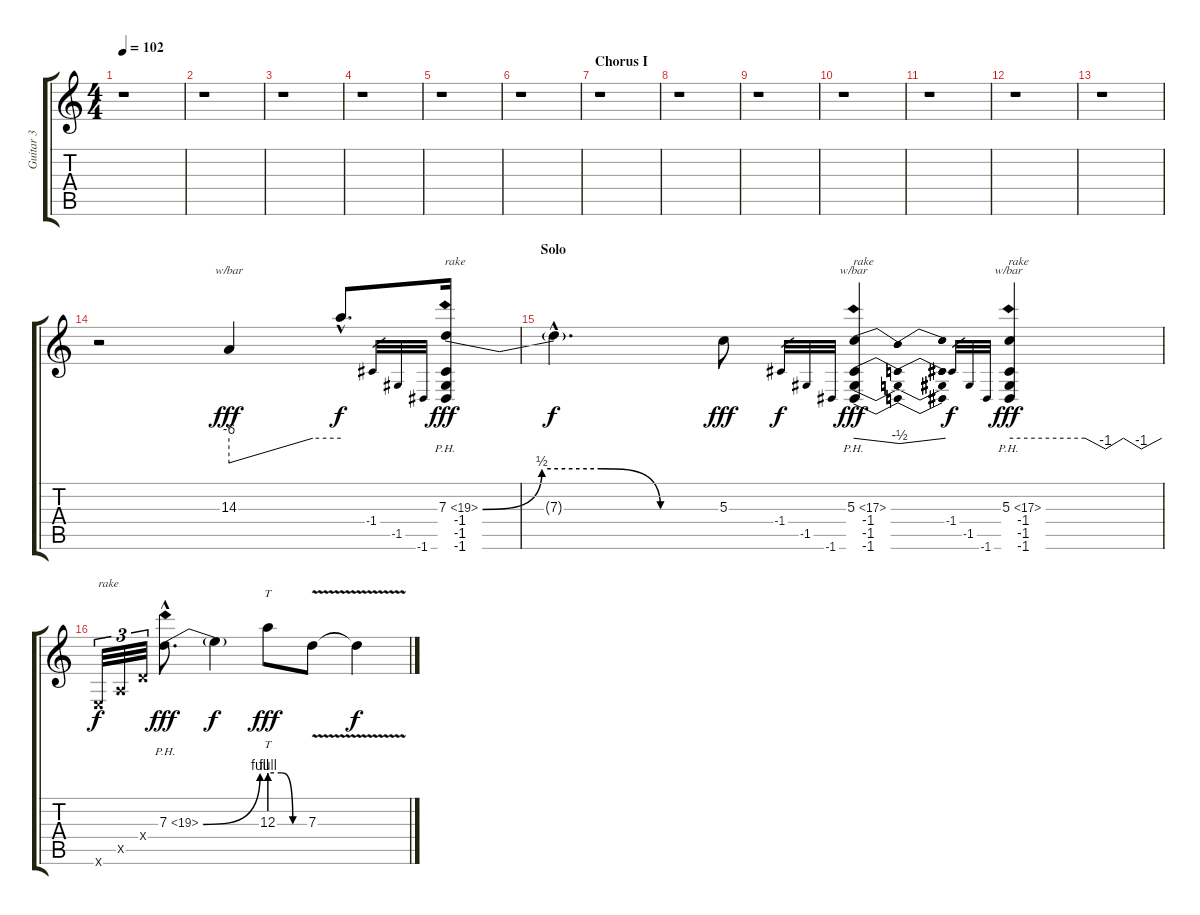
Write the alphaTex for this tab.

\track ("Guitar 3" "Guitar 3") {instrument distortionguitar}
\staff {score tabs}
\tuning (E4 B3 G3 D3 A2 E2) {hide}
\ts (4 4)
\tempo 102
\clef g2
\ks c
r.1{dy fff} |
r.1 |
r.1 |
r.1 |
r.1 |
r.1 |
\section ("" "Chorus I")
r.1 |
r.1 |
r.1 |
r.1 |
r.1 |
r.1 |
r.1 |
r.2 14.3.4{tbe (custom default 0 -24 45 0 60 0)} 14.3{hac t}.8{d dy f} -1.4.32{gr} -1.5.32{gr} -1.6.32{gr} (7.3{be (custom 0 0 15 2 30 2 45 0 60 0) ph 12} -1.4 -1.5 -1.6).16{txt "rake" dy fff} |
\section ("" "Solo")
7.3{hac t}.4{d dy f} 5.3.8{dy fff} -1.4.32{gr dy f} -1.5.32{gr} -1.6.32{gr} (5.3{ph 12} -1.4 -1.5 -1.6).4{tbe (dip default 0 0 30 -2 60 0) txt "rake" dy fff} -1.4.32{gr dy f} -1.5.32{gr} -1.6.32{gr} (5.3{ph 12} -1.4 -1.5 -1.6).4{tbe (custom default 0 0 30 0 38 -4 45 0 52 -4 60 0) txt "rake" dy fff} |
0.6{x}.32{tu (3 2) txt "rake" dy f} 0.5{x}.32{tu (3 2)} 0.4{x}.32{tu (3 2)} 7.3{be (bend 0 0 60 4) ph 12 hac}.8{d dy fff} 7.3{t}.4{dy f} 12.3{be (custom 0 4 20 4 40 0 60 0)}.8{tt dy fff} 7.3{v}.8 7.3{t}.4{dy f}
